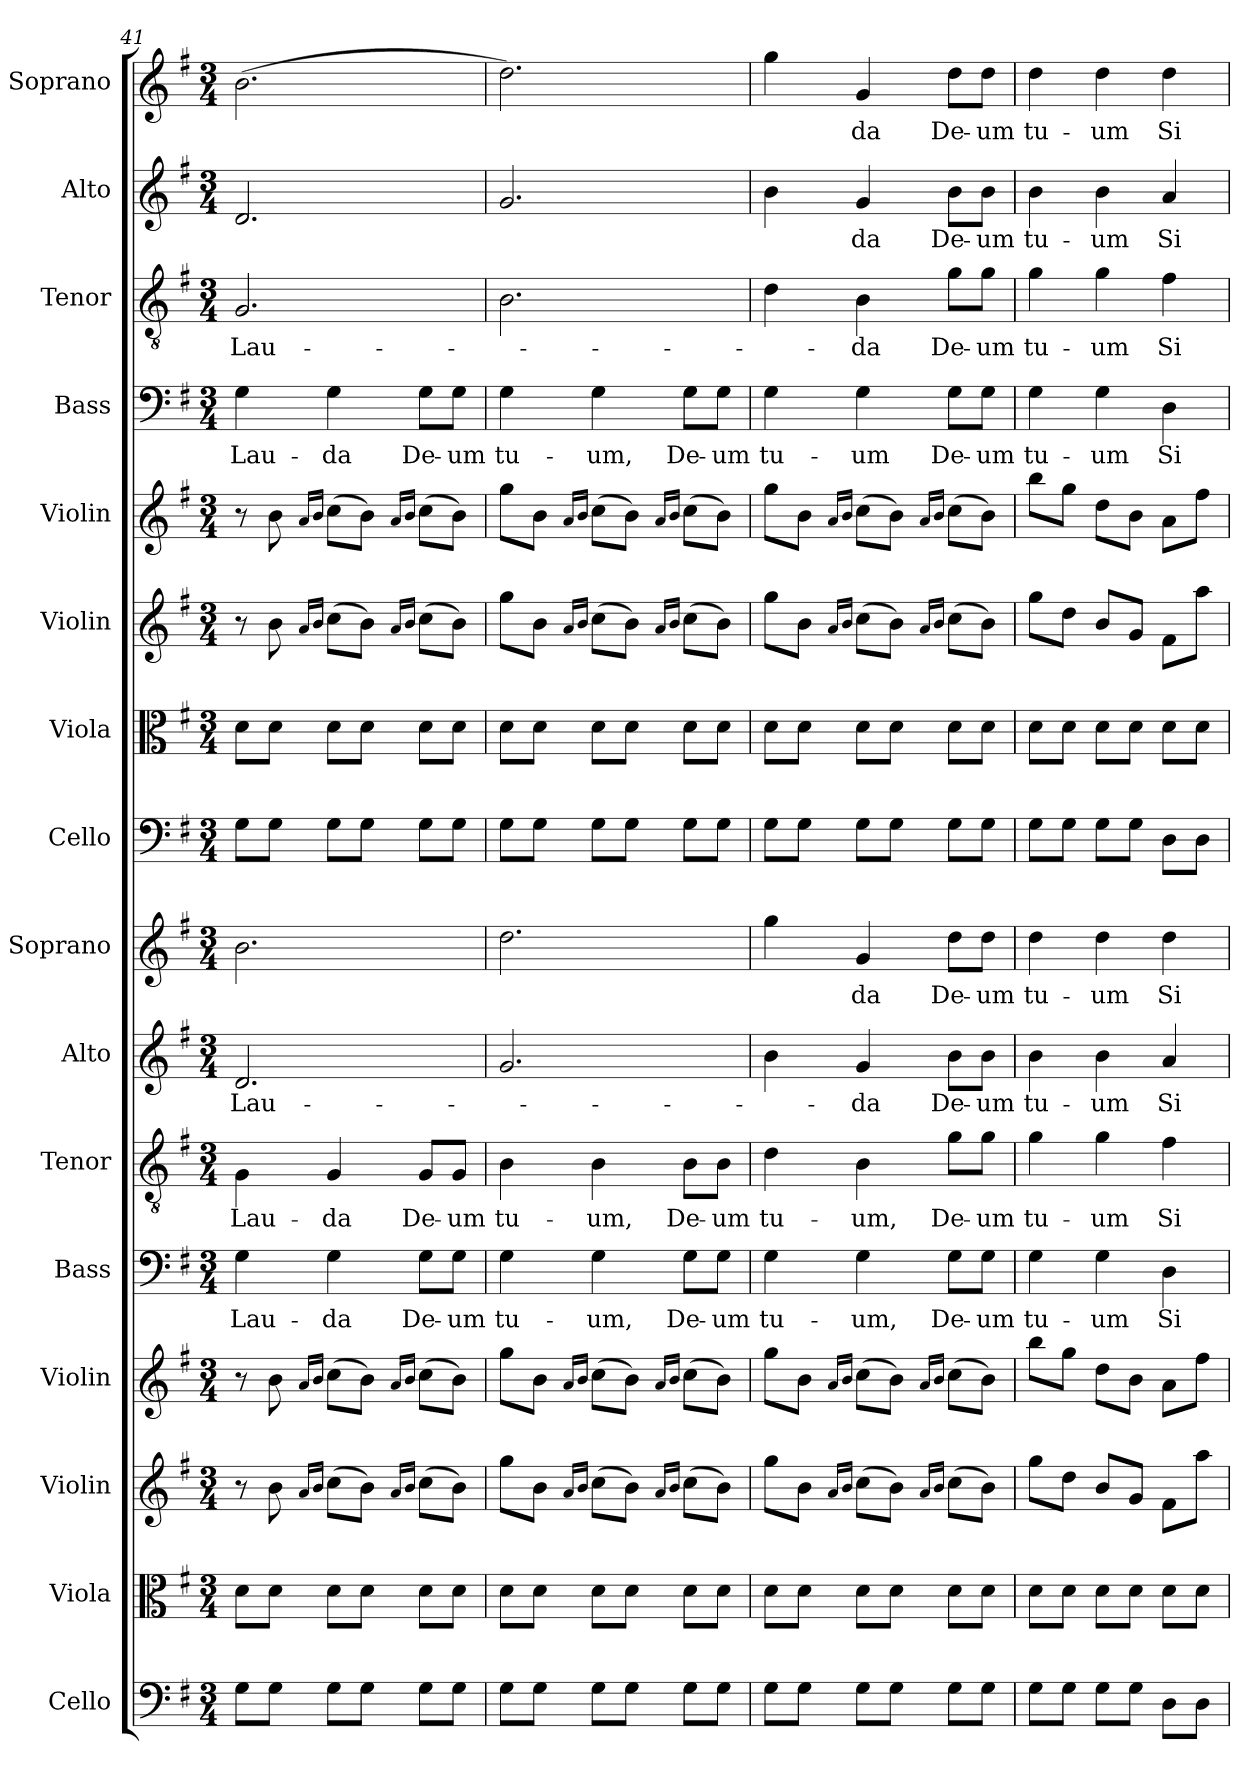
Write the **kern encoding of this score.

**kern	**kern	**kern	**kern	**kern	**text	**kern	**text	**kern	**text	**kern	**text	**kern	**kern	**kern	**kern	**kern	**text	**kern	**text	**kern	**text	**kern	**text
*part16	*part15	*part14	*part13	*part12	*part12	*part11	*part11	*part10	*part10	*part9	*part9	*part8	*part7	*part6	*part5	*part4	*part4	*part3	*part3	*part2	*part2	*part1	*part1
*staff16	*staff15	*staff14	*staff13	*staff12	*staff12	*staff11	*staff11	*staff10	*staff10	*staff9	*staff9	*staff8	*staff7	*staff6	*staff5	*staff4	*staff4	*staff3	*staff3	*staff2	*staff2	*staff1	*staff1
*I"Cello	*I"Viola	*I"Violin	*I"Violin	*I"Bass	*	*I"Tenor	*	*I"Alto	*	*I"Soprano	*	*I"Cello	*I"Viola	*I"Violin	*I"Violin	*I"Bass	*	*I"Tenor	*	*I"Alto	*	*I"Soprano	*
*	*I'Vla.	*I'Vln.	*I'Vln.	*I'B	*	*I'T	*	*I'A	*	*I'S	*	*	*I'Vla.	*I'Vln.	*I'Vln.	*I'B	*	*I'T	*	*I'A	*	*I'S	*
*clefF4	*clefC3	*clefG2	*clefG2	*clefF4	*	*clefGv2	*	*clefG2	*	*clefG2	*	*clefF4	*clefC3	*clefG2	*clefG2	*clefF4	*	*clefGv2	*	*clefG2	*	*clefG2	*
*k[f#]	*k[f#]	*k[f#]	*k[f#]	*k[f#]	*	*k[f#]	*	*k[f#]	*	*k[f#]	*	*k[f#]	*k[f#]	*k[f#]	*k[f#]	*k[f#]	*	*k[f#]	*	*k[f#]	*	*k[f#]	*
*e:	*e:	*e:	*e:	*e:	*	*e:	*	*e:	*	*e:	*	*e:	*e:	*e:	*e:	*e:	*	*e:	*	*e:	*	*e:	*
*M3/4	*M3/4	*M3/4	*M3/4	*M3/4	*	*M3/4	*	*M3/4	*	*M3/4	*	*M3/4	*M3/4	*M3/4	*M3/4	*M3/4	*	*M3/4	*	*M3/4	*	*M3/4	*
=41	=41	=41	=41	=41	=41	=41	=41	=41	=41	=41	=41	=41	=41	=41	=41	=41	=41	=41	=41	=41	=41	=41	=41
!	!	!	!	!	!LO:LY:b	!	!	!	!	!	!	!	!	!	!	!	!	!	!	!	!	!	!
!	!	!	!	!	!	!	!LO:LY:b	!	!	!	!	!	!	!	!	!	!	!	!	!	!	!	!
!	!	!	!	!	!	!	!	!	!LO:LY:b	!	!	!	!	!	!	!	!	!	!	!	!	!	!
!	!	!	!	!	!	!	!	!	!	!	!	!	!	!	!	!	!LO:LY:b	!	!	!	!	!	!
!	!	!	!	!	!	!	!	!	!	!	!	!	!	!	!	!	!	!	!LO:LY:b	!	!	!	!
8G\L	8d\L	8r	8r	4G\	Lau-	4G\	Lau-	2.d/	Lau-	2.b\	.	8G\L	8d\L	8r	8r	4G\	Lau-	2.G/	Lau-	2.d/	.	(>2.b\	.
8G\J	8d\J	8b\	8b\	.	.	.	.	.	.	.	.	8G\J	8d\J	8b\	8b\	.	.	.	.	.	.	.	.
.	.	16qa/LL	16qa/LL	.	.	.	.	.	.	.	.	.	.	16qa/LL	16qa/LL	.	.	.	.	.	.	.	.
.	.	16qb/JJ	16qb/JJ	.	.	.	.	.	.	.	.	.	.	16qb/JJ	16qb/JJ	.	.	.	.	.	.	.	.
!	!	!	!	!	!LO:LY:b	!	!	!	!	!	!	!	!	!	!	!	!	!	!	!	!	!	!
!	!	!	!	!	!	!	!LO:LY:b	!	!	!	!	!	!	!	!	!	!	!	!	!	!	!	!
!	!	!	!	!	!	!	!	!	!	!	!	!	!	!	!	!	!LO:LY:b	!	!	!	!	!	!
8G\L	8d\L	(>8cc\L	(>8cc\L	4G\	-da	4G/	-da	.	.	.	.	8G\L	8d\L	(>8cc\L	(>8cc\L	4G\	-da	.	.	.	.	.	.
8G\J	8d\J	8b\J)	8b\J)	.	.	.	.	.	.	.	.	8G\J	8d\J	8b\J)	8b\J)	.	.	.	.	.	.	.	.
.	.	16qa/LL	16qa/LL	.	.	.	.	.	.	.	.	.	.	16qa/LL	16qa/LL	.	.	.	.	.	.	.	.
.	.	16qb/JJ	16qb/JJ	.	.	.	.	.	.	.	.	.	.	16qb/JJ	16qb/JJ	.	.	.	.	.	.	.	.
!	!	!	!	!	!LO:LY:b	!	!	!	!	!	!	!	!	!	!	!	!	!	!	!	!	!	!
!	!	!	!	!	!	!	!LO:LY:b	!	!	!	!	!	!	!	!	!	!	!	!	!	!	!	!
!	!	!	!	!	!	!	!	!	!	!	!	!	!	!	!	!	!LO:LY:b	!	!	!	!	!	!
8G\L	8d\L	(>8cc\L	(>8cc\L	8G\L	De-	8G/L	De-	.	.	.	.	8G\L	8d\L	(>8cc\L	(>8cc\L	8G\L	De-	.	.	.	.	.	.
!	!	!	!	!	!LO:LY:b	!	!	!	!	!	!	!	!	!	!	!	!	!	!	!	!	!	!
!	!	!	!	!	!	!	!LO:LY:b	!	!	!	!	!	!	!	!	!	!	!	!	!	!	!	!
!	!	!	!	!	!	!	!	!	!	!	!	!	!	!	!	!	!LO:LY:b	!	!	!	!	!	!
8G\J	8d\J	8b\J)	8b\J)	8G\J	-um	8G/J	-um	.	.	.	.	8G\J	8d\J	8b\J)	8b\J)	8G\J	-um	.	.	.	.	.	.
=42	=42	=42	=42	=42	=42	=42	=42	=42	=42	=42	=42	=42	=42	=42	=42	=42	=42	=42	=42	=42	=42	=42	=42
!	!	!	!	!	!LO:LY:b	!	!	!	!	!	!	!	!	!	!	!	!	!	!	!	!	!	!
!	!	!	!	!	!	!	!LO:LY:b	!	!	!	!	!	!	!	!	!	!	!	!	!	!	!	!
!	!	!	!	!	!	!	!	!	!	!	!	!	!	!	!	!	!LO:LY:b	!	!	!	!	!	!
8G\L	8d\L	8gg\L	8gg\L	4G\	tu-	4B\	tu-	2.g/	.	2.dd\	.	8G\L	8d\L	8gg\L	8gg\L	4G\	tu-	2.B\	.	2.g/	.	2.dd\)	.
8G\J	8d\J	8b\J	8b\J	.	.	.	.	.	.	.	.	8G\J	8d\J	8b\J	8b\J	.	.	.	.	.	.	.	.
.	.	16qa/LL	16qa/LL	.	.	.	.	.	.	.	.	.	.	16qa/LL	16qa/LL	.	.	.	.	.	.	.	.
.	.	16qb/JJ	16qb/JJ	.	.	.	.	.	.	.	.	.	.	16qb/JJ	16qb/JJ	.	.	.	.	.	.	.	.
!	!	!	!	!	!LO:LY:b	!	!	!	!	!	!	!	!	!	!	!	!	!	!	!	!	!	!
!	!	!	!	!	!	!	!LO:LY:b	!	!	!	!	!	!	!	!	!	!	!	!	!	!	!	!
!	!	!	!	!	!	!	!	!	!	!	!	!	!	!	!	!	!LO:LY:b	!	!	!	!	!	!
8G\L	8d\L	(>8cc\L	(>8cc\L	4G\	-um,	4B\	-um,	.	.	.	.	8G\L	8d\L	(>8cc\L	(>8cc\L	4G\	-um,	.	.	.	.	.	.
8G\J	8d\J	8b\J)	8b\J)	.	.	.	.	.	.	.	.	8G\J	8d\J	8b\J)	8b\J)	.	.	.	.	.	.	.	.
.	.	16qa/LL	16qa/LL	.	.	.	.	.	.	.	.	.	.	16qa/LL	16qa/LL	.	.	.	.	.	.	.	.
.	.	16qb/JJ	16qb/JJ	.	.	.	.	.	.	.	.	.	.	16qb/JJ	16qb/JJ	.	.	.	.	.	.	.	.
!	!	!	!	!	!LO:LY:b	!	!	!	!	!	!	!	!	!	!	!	!	!	!	!	!	!	!
!	!	!	!	!	!	!	!LO:LY:b	!	!	!	!	!	!	!	!	!	!	!	!	!	!	!	!
!	!	!	!	!	!	!	!	!	!	!	!	!	!	!	!	!	!LO:LY:b	!	!	!	!	!	!
8G\L	8d\L	(>8cc\L	(>8cc\L	8G\L	De-	8B\L	De-	.	.	.	.	8G\L	8d\L	(>8cc\L	(>8cc\L	8G\L	De-	.	.	.	.	.	.
!	!	!	!	!	!LO:LY:b	!	!	!	!	!	!	!	!	!	!	!	!	!	!	!	!	!	!
!	!	!	!	!	!	!	!LO:LY:b	!	!	!	!	!	!	!	!	!	!	!	!	!	!	!	!
!	!	!	!	!	!	!	!	!	!	!	!	!	!	!	!	!	!LO:LY:b	!	!	!	!	!	!
8G\J	8d\J	8b\J)	8b\J)	8G\J	-um	8B\J	-um	.	.	.	.	8G\J	8d\J	8b\J)	8b\J)	8G\J	-um	.	.	.	.	.	.
!!LO:PB:g=z
=43	=43	=43	=43	=43	=43	=43	=43	=43	=43	=43	=43	=43	=43	=43	=43	=43	=43	=43	=43	=43	=43	=43	=43
!	!	!	!	!	!LO:LY:b	!	!	!	!	!	!	!	!	!	!	!	!	!	!	!	!	!	!
!	!	!	!	!	!	!	!LO:LY:b	!	!	!	!	!	!	!	!	!	!	!	!	!	!	!	!
!	!	!	!	!	!	!	!	!	!	!	!	!	!	!	!	!	!LO:LY:b	!	!	!	!	!	!
8G\L	8d\L	8gg\L	8gg\L	4G\	tu-	4d\	tu-	4b\	.	4gg\	.	8G\L	8d\L	8gg\L	8gg\L	4G\	tu-	4d\	.	4b\	.	4gg\	.
8G\J	8d\J	8b\J	8b\J	.	.	.	.	.	.	.	.	8G\J	8d\J	8b\J	8b\J	.	.	.	.	.	.	.	.
.	.	16qa/LL	16qa/LL	.	.	.	.	.	.	.	.	.	.	16qa/LL	16qa/LL	.	.	.	.	.	.	.	.
.	.	16qb/JJ	16qb/JJ	.	.	.	.	.	.	.	.	.	.	16qb/JJ	16qb/JJ	.	.	.	.	.	.	.	.
!	!	!	!	!	!LO:LY:b	!	!	!	!	!	!	!	!	!	!	!	!	!	!	!	!	!	!
!	!	!	!	!	!	!	!LO:LY:b	!	!	!	!	!	!	!	!	!	!	!	!	!	!	!	!
!	!	!	!	!	!	!	!	!	!LO:LY:b	!	!	!	!	!	!	!	!	!	!	!	!	!	!
!	!	!	!	!	!	!	!	!	!	!	!LO:LY:b	!	!	!	!	!	!	!	!	!	!	!	!
!	!	!	!	!	!	!	!	!	!	!	!	!	!	!	!	!	!LO:LY:b	!	!	!	!	!	!
!	!	!	!	!	!	!	!	!	!	!	!	!	!	!	!	!	!	!	!LO:LY:b	!	!	!	!
!	!	!	!	!	!	!	!	!	!	!	!	!	!	!	!	!	!	!	!	!	!LO:LY:b	!	!
!	!	!	!	!	!	!	!	!	!	!	!	!	!	!	!	!	!	!	!	!	!	!	!LO:LY:b
8G\L	8d\L	(>8cc\L	(>8cc\L	4G\	-um,	4B\	-um,	4g/	-da	4g/	-da	8G\L	8d\L	(>8cc\L	(>8cc\L	4G\	-um	4B\	-da	4g/	-da	4g/	da
8G\J	8d\J	8b\J)	8b\J)	.	.	.	.	.	.	.	.	8G\J	8d\J	8b\J)	8b\J)	.	.	.	.	.	.	.	.
.	.	16qa/LL	16qa/LL	.	.	.	.	.	.	.	.	.	.	16qa/LL	16qa/LL	.	.	.	.	.	.	.	.
.	.	16qb/JJ	16qb/JJ	.	.	.	.	.	.	.	.	.	.	16qb/JJ	16qb/JJ	.	.	.	.	.	.	.	.
!	!	!	!	!	!LO:LY:b	!	!	!	!	!	!	!	!	!	!	!	!	!	!	!	!	!	!
!	!	!	!	!	!	!	!LO:LY:b	!	!	!	!	!	!	!	!	!	!	!	!	!	!	!	!
!	!	!	!	!	!	!	!	!	!LO:LY:b	!	!	!	!	!	!	!	!	!	!	!	!	!	!
!	!	!	!	!	!	!	!	!	!	!	!LO:LY:b	!	!	!	!	!	!	!	!	!	!	!	!
!	!	!	!	!	!	!	!	!	!	!	!	!	!	!	!	!	!LO:LY:b	!	!	!	!	!	!
!	!	!	!	!	!	!	!	!	!	!	!	!	!	!	!	!	!	!	!LO:LY:b	!	!	!	!
!	!	!	!	!	!	!	!	!	!	!	!	!	!	!	!	!	!	!	!	!	!LO:LY:b	!	!
!	!	!	!	!	!	!	!	!	!	!	!	!	!	!	!	!	!	!	!	!	!	!	!LO:LY:b
8G\L	8d\L	(>8cc\L	(>8cc\L	8G\L	De-	8g\L	De-	8b\L	De-	8dd\L	De-	8G\L	8d\L	(>8cc\L	(>8cc\L	8G\L	De-	8g\L	De-	8b\L	De-	8dd\L	De-
!	!	!	!	!	!LO:LY:b	!	!	!	!	!	!	!	!	!	!	!	!	!	!	!	!	!	!
!	!	!	!	!	!	!	!LO:LY:b	!	!	!	!	!	!	!	!	!	!	!	!	!	!	!	!
!	!	!	!	!	!	!	!	!	!LO:LY:b	!	!	!	!	!	!	!	!	!	!	!	!	!	!
!	!	!	!	!	!	!	!	!	!	!	!LO:LY:b	!	!	!	!	!	!	!	!	!	!	!	!
!	!	!	!	!	!	!	!	!	!	!	!	!	!	!	!	!	!LO:LY:b	!	!	!	!	!	!
!	!	!	!	!	!	!	!	!	!	!	!	!	!	!	!	!	!	!	!LO:LY:b	!	!	!	!
!	!	!	!	!	!	!	!	!	!	!	!	!	!	!	!	!	!	!	!	!	!LO:LY:b	!	!
!	!	!	!	!	!	!	!	!	!	!	!	!	!	!	!	!	!	!	!	!	!	!	!LO:LY:b
8G\J	8d\J	8b\J)	8b\J)	8G\J	-um	8g\J	-um	8b\J	-um	8dd\J	-um	8G\J	8d\J	8b\J)	8b\J)	8G\J	-um	8g\J	-um	8b\J	-um	8dd\J	-um
=44	=44	=44	=44	=44	=44	=44	=44	=44	=44	=44	=44	=44	=44	=44	=44	=44	=44	=44	=44	=44	=44	=44	=44
!	!	!	!	!	!LO:LY:b	!	!	!	!	!	!	!	!	!	!	!	!	!	!	!	!	!	!
!	!	!	!	!	!	!	!LO:LY:b	!	!	!	!	!	!	!	!	!	!	!	!	!	!	!	!
!	!	!	!	!	!	!	!	!	!LO:LY:b	!	!	!	!	!	!	!	!	!	!	!	!	!	!
!	!	!	!	!	!	!	!	!	!	!	!LO:LY:b	!	!	!	!	!	!	!	!	!	!	!	!
!	!	!	!	!	!	!	!	!	!	!	!	!	!	!	!	!	!LO:LY:b	!	!	!	!	!	!
!	!	!	!	!	!	!	!	!	!	!	!	!	!	!	!	!	!	!	!LO:LY:b	!	!	!	!
!	!	!	!	!	!	!	!	!	!	!	!	!	!	!	!	!	!	!	!	!	!LO:LY:b	!	!
!	!	!	!	!	!	!	!	!	!	!	!	!	!	!	!	!	!	!	!	!	!	!	!LO:LY:b
8G\L	8d\L	8gg\L	8bb\L	4G\	tu-	4g\	tu-	4b\	tu-	4dd\	tu-	8G\L	8d\L	8gg\L	8bb\L	4G\	tu-	4g\	tu-	4b\	tu-	4dd\	tu-
8G\J	8d\J	8dd\J	8gg\J	.	.	.	.	.	.	.	.	8G\J	8d\J	8dd\J	8gg\J	.	.	.	.	.	.	.	.
!	!	!	!	!	!LO:LY:b	!	!	!	!	!	!	!	!	!	!	!	!	!	!	!	!	!	!
!	!	!	!	!	!	!	!LO:LY:b	!	!	!	!	!	!	!	!	!	!	!	!	!	!	!	!
!	!	!	!	!	!	!	!	!	!LO:LY:b	!	!	!	!	!	!	!	!	!	!	!	!	!	!
!	!	!	!	!	!	!	!	!	!	!	!LO:LY:b	!	!	!	!	!	!	!	!	!	!	!	!
!	!	!	!	!	!	!	!	!	!	!	!	!	!	!	!	!	!LO:LY:b	!	!	!	!	!	!
!	!	!	!	!	!	!	!	!	!	!	!	!	!	!	!	!	!	!	!LO:LY:b	!	!	!	!
!	!	!	!	!	!	!	!	!	!	!	!	!	!	!	!	!	!	!	!	!	!LO:LY:b	!	!
!	!	!	!	!	!	!	!	!	!	!	!	!	!	!	!	!	!	!	!	!	!	!	!LO:LY:b
8G\L	8d\L	8b/L	8dd\L	4G\	-um	4g\	-um	4b\	-um	4dd\	-um	8G\L	8d\L	8b/L	8dd\L	4G\	-um	4g\	-um	4b\	-um	4dd\	-um
8G\J	8d\J	8g/J	8b\J	.	.	.	.	.	.	.	.	8G\J	8d\J	8g/J	8b\J	.	.	.	.	.	.	.	.
!	!	!	!	!	!LO:LY:b	!	!	!	!	!	!	!	!	!	!	!	!	!	!	!	!	!	!
!	!	!	!	!	!	!	!LO:LY:b	!	!	!	!	!	!	!	!	!	!	!	!	!	!	!	!
!	!	!	!	!	!	!	!	!	!LO:LY:b	!	!	!	!	!	!	!	!	!	!	!	!	!	!
!	!	!	!	!	!	!	!	!	!	!	!LO:LY:b	!	!	!	!	!	!	!	!	!	!	!	!
!	!	!	!	!	!	!	!	!	!	!	!	!	!	!	!	!	!LO:LY:b	!	!	!	!	!	!
!	!	!	!	!	!	!	!	!	!	!	!	!	!	!	!	!	!	!	!LO:LY:b	!	!	!	!
!	!	!	!	!	!	!	!	!	!	!	!	!	!	!	!	!	!	!	!	!	!LO:LY:b	!	!
!	!	!	!	!	!	!	!	!	!	!	!	!	!	!	!	!	!	!	!	!	!	!	!LO:LY:b
8D\L	8d\L	8f#\L	8a\L	4D\	Si-	4f#\	Si-	4a/	Si-	4dd\	Si-	8D\L	8d\L	8f#\L	8a\L	4D\	Si-	4f#\	Si-	4a/	Si-	4dd\	Si-
8D\J	8d\J	8aa\J	8ff#\J	.	.	.	.	.	.	.	.	8D\J	8d\J	8aa\J	8ff#\J	.	.	.	.	.	.	.	.
=	=	=	=	=	=	=	=	=	=	=	=	=	=	=	=	=	=	=	=	=	=	=	=
*-	*-	*-	*-	*-	*-	*-	*-	*-	*-	*-	*-	*-	*-	*-	*-	*-	*-	*-	*-	*-	*-	*-	*-
